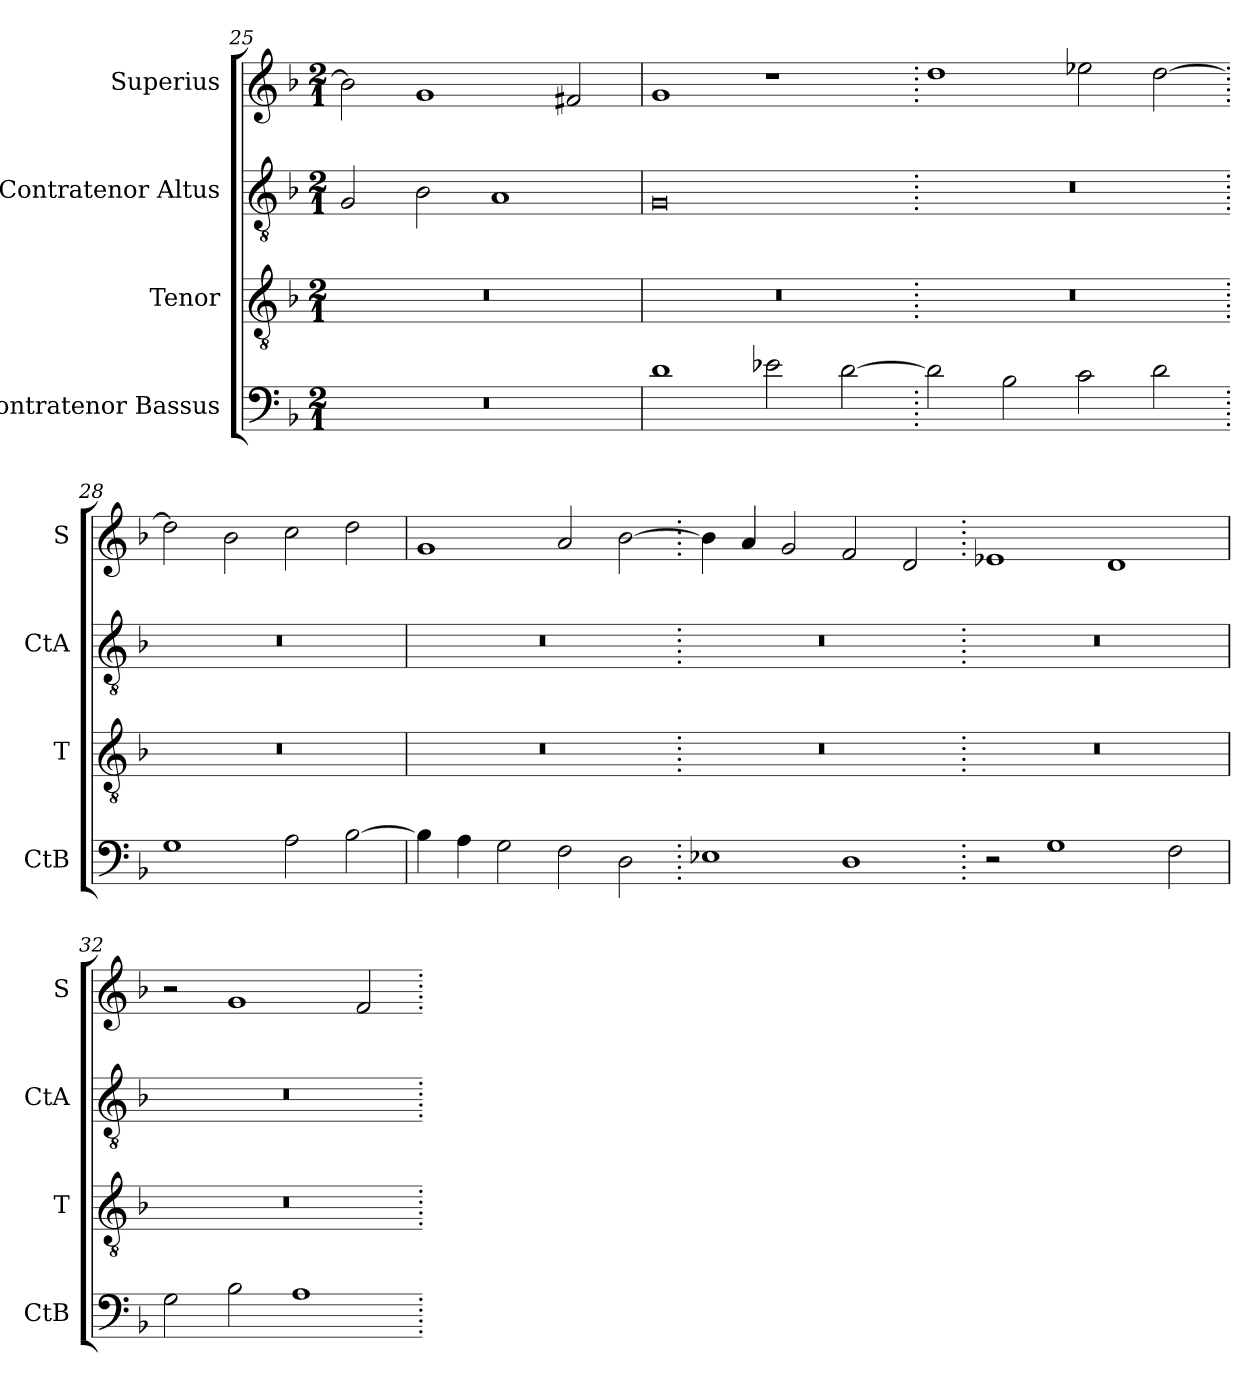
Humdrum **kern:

**kern	**kern	**kern	**kern
*part4	*part3	*part2	*part1
*staff4	*staff3	*staff2	*staff1
*I"Contratenor Bassus	*I"Tenor	*I"Contratenor   Altus	*I"Superius
*I'CtB	*I'T	*I'CtA	*I'S
*clefF4	*clefGv2	*clefGv2	*clefG2
*k[b-]	*k[b-]	*k[b-]	*k[b-]
*M2/1	*M2/1	*M2/1	*M2/1
=25	=25	=25	=25
0r	0r	2G/	2b-\]
.	.	2B-\	1g
.	.	1A	.
.	.	.	2f#X/
=26	=26	=26	=26
1d	0r	0G	1g
2e-X\	.	.	1r
[2d\	.	.	.
=27.	=27.	=27.	=27.
2d\]	0r	0r	1dd
2B-\	.	.	.
2c\	.	.	2ee-X\
2d\	.	.	[2dd\
=28.	=28.	=28.	=28.
1G	0r	0r	2dd\]
.	.	.	2b-\
2A\	.	.	2cc\
[2B-\	.	.	2dd\
=29	=29	=29	=29
4B-\]	0r	0r	1g
4A\	.	.	.
2G\	.	.	.
2F\	.	.	2a/
2D\	.	.	[2b-\
=30.	=30.	=30.	=30.
1E-X	0r	0r	4b-\]
.	.	.	4a/
.	.	.	2g/
1D	.	.	2f/
.	.	.	2d/
=31.	=31.	=31.	=31.
2r	0r	0r	1e-X
1G	.	.	.
.	.	.	1d
2F\	.	.	.
=32	=32	=32	=32
2G\	0r	0r	2r
2B-\	.	.	1g
1A	.	.	.
.	.	.	2f/
=.	=.	=.	=.
*-	*-	*-	*-
